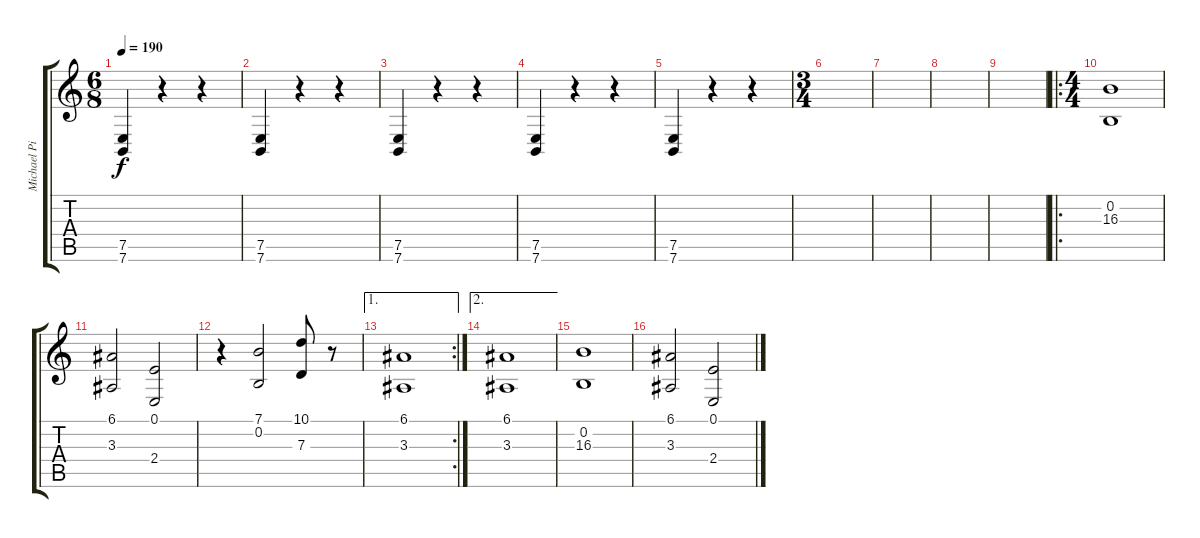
\track ("Michael Pinnella - Keyboard (Chior)" "Michael Pi") {instrument choiraahs}
\staff {score tabs}
\tuning (E4 B3 G3 D3 A2 E2) {hide}
\ts (6 8)
\tempo 190
\clef g2
\ks c
(7.5 7.6).4{dy f} r.4 r.4 |
(7.5 7.6).4 r.4 r.4 |
(7.5 7.6).4 r.4 r.4 |
(7.5 7.6).4 r.4 r.4 |
(7.5 7.6).4 r.4 r.4 |
\ts (3 4)
|
|
|
|
\ro
\ts (4 4)
(0.2 16.3).1 |
(6.1 3.3).2 (0.1 2.4).2 |
r.4 (7.1 0.2).2 (10.1 7.3).8 r.8 |
\ae 1
\rc 2
(6.1 3.3).1 |
\ae 2
(6.1 3.3).1 |
(0.2 16.3).1 |
(6.1 3.3).2 (0.1 2.4).2
